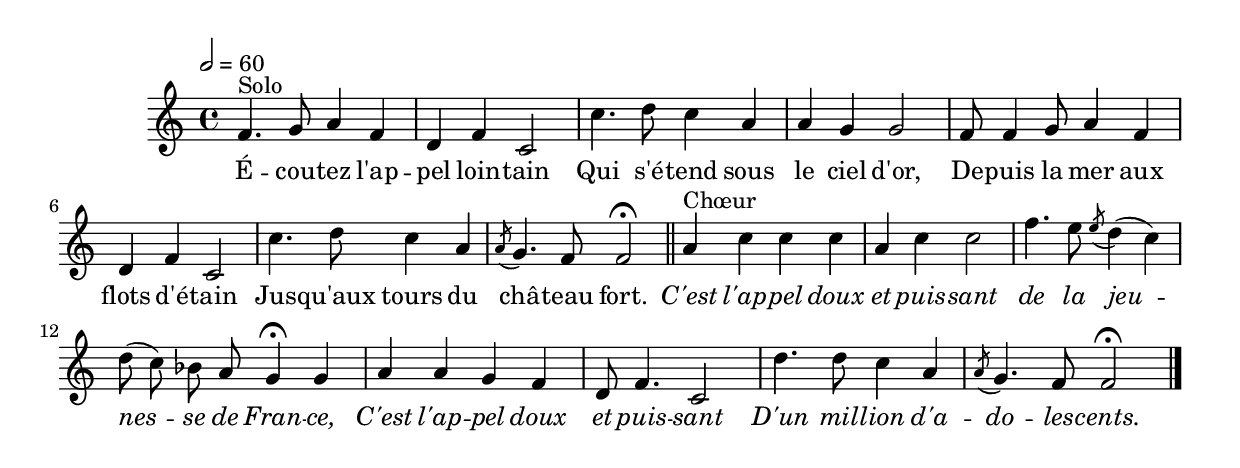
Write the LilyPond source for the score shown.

\version "2.12.1"
\include "italiano.ly"

\header {
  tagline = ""
  composer = ""
}                                        

MetriqueArmure = {
  \tempo 2=60
  \time 4/4
  \key do \major
}

italique = { \override Score . LyricText #'font-shape = #'italic }

MusiqueTheme = \relative do' {
	fa4.^Solo sol8 la4 fa
	re4 fa do2
	do'4. re8 do4 la
	la4 sol sol2
	fa8 fa4 sol8 la4 fa
	re4 fa do2
	do'4. re8 do4 la
	\acciaccatura la8 sol4. fa8 fa2\fermata \bar "||"
	
	la4^Chœur do do do
	la4 do do2
	fa4. mi8 \acciaccatura mi8 re4( do)
	re8( do) sib la sol4\fermata sol
	la4 la sol fa
	re8 fa4. do2
	re'4. re8 do4 la
	\acciaccatura la8 sol4. fa8 fa2\fermata \bar "|."
}

Paroles = \lyricmode {
	É -- cou -- tez l'ap -- pel loin -- tain
	Qui s'é -- tend sous le ciel d'or,
	De -- puis la mer aux flots d'é -- tain
	Jus -- qu'aux tours du châ -- teau fort.
	
	\italique C'est l'ap -- pel doux et puis -- sant
	de la jeu -- nes -- se de Fran -- ce,
	C'est l'ap -- pel doux et puis -- sant
	D'un mil -- lion d'a -- do -- les -- cents.
}

\score{
    \new Staff <<
      \set Staff.midiInstrument = "flute"
      \new Voice = "theme" {
	\autoBeamOff
	\MetriqueArmure
	\MusiqueTheme
      }
      \new Lyrics \lyricsto theme {
	\Paroles
      }                       
    >>
\layout{}
\midi{}
}
